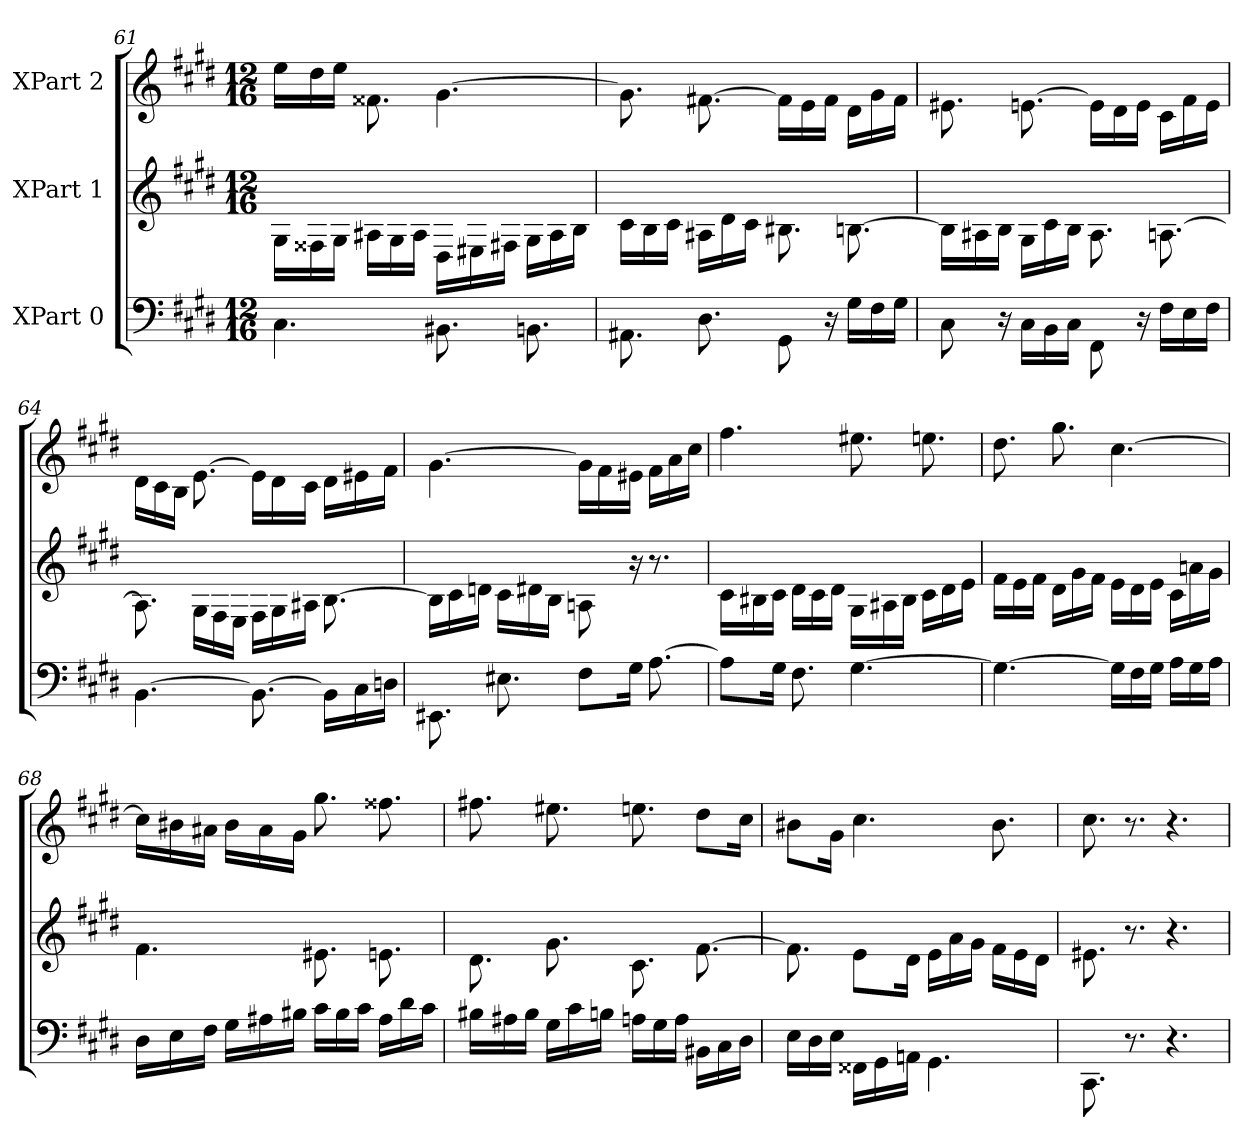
**kern	**kern	**kern
*part3	*part2	*part1
*staff3	*staff2	*staff1
*I"XPart 0	*I"XPart 1	*I"XPart 2
*clefF4	*clefG2	*clefG2
*k[f#c#g#d#]	*k[f#c#g#d#]	*k[f#c#g#d#]
*M12/16	*M12/16	*M12/16
=61	=61	=61
4.C#\	16G#\L	16ee\L
.	16F##X\	16dd#\
.	16G#\J	16ee\J
.	16A#X\L	8.f##X\
.	16G#\	.
.	16A#\J	.
8.BB#X\	16D#\L	[4.g#\
.	16E#X\	.
.	16F#X\J	.
8.BBn\	16G#\L	.
.	16A#\	.
.	16B\J	.
=62	=62	=62
8.AA#X\	16c#\L	8.g#\]
.	16B\	.
.	16c#\J	.
8.D#\	16A#X\L	[8.f#X\
.	16d#\	.
.	16c#\J	.
8GG#\	8.B#X\	16f#\L]
.	.	16e\
16r	.	16f#\J
16G#\L	[8.Bn\	16d#\L
16F#\	.	16g#\
16G#\J	.	16f#\J
=63	=63	=63
8C#\	16B\L]	8.e#X\
.	16A#X\	.
16r	16B\J	.
16C#\L	16G#\L	[8.en\
16BB\	16c#\	.
16C#\J	16B\J	.
8FF#\	8.A#\	16e\L]
.	.	16d#\
16r	.	16e\J
16F#\L	[8.An\	16c#\L
16E\	.	16f#\
16F#\J	.	16e\J
=64	=64	=64
[4.BB\	8.A\]	16d#\L
.	.	16c#\
.	.	16B\J
.	16G#\L	[8.e\
.	16F#\	.
.	16E\J	.
8.BB\_	16F#\L	16e\L]
.	16G#\	16d#\
.	16A#X\J	16c#\J
16BB\L]	[8.B\	16d#\L
16C#\	.	16e#X\
16Dn\J	.	16f#\J
=65	=65	=65
8.EE#X\	16B\L]	[4.g#\
.	16c#\	.
.	16dn\J	.
8.E#\	16c#\L	.
.	16d#X\	.
.	16B\J	.
8F#\L	8An\	16g#\L]
.	.	16f#\
16G#\J	16r	16e#X\J
[8.A\	8.r	16f#\L
.	.	16a\
.	.	16cc#\J
=66	=66	=66
8A\L]	16c#\L	4.ff#\
.	16B#X\	.
16G#\J	16c#\J	.
8.F#\	16d#\L	.
.	16c#\	.
.	16d#\J	.
[4.G#\	16G#\L	8.ee#X\
.	16A#X\	.
.	16B#\J	.
.	16c#\L	8.een\
.	16d#\	.
.	16e\J	.
=67	=67	=67
4.G#\_	16f#\L	8.dd#\
.	16e\	.
.	16f#\J	.
.	16d#\L	8.gg#\
.	16g#\	.
.	16f#\J	.
16G#\L]	16e\L	[4.cc#\
16F#\	16d#\	.
16G#\J	16e\J	.
16A\L	16c#\L	.
16G#\	16an\	.
16A\J	16g#\J	.
=68	=68	=68
16D#\L	4.f#\	16cc#\L]
16E\	.	16b#X\
16F#\J	.	16a#X\J
16G#\L	.	16b#\L
16A#X\	.	16a#\
16B#X\J	.	16g#\J
16c#\L	8.e#X\	8.gg#\
16B#\	.	.
16c#\J	.	.
16A#\L	8.en\	8.ff##X\
16d#\	.	.
16c#\J	.	.
=69	=69	=69
16B#X\L	8.d#\	8.ff#X\
16A#X\	.	.
16B#\J	.	.
16G#\L	8.g#\	8.ee#X\
16c#\	.	.
16Bn\J	.	.
16An\L	8.c#\	8.een\
16G#\	.	.
16A\J	.	.
16BB#X\L	[8.f#\	8dd#\L
16C#\	.	.
16D#\J	.	16cc#\J
=70	=70	=70
16E\L	8.f#\]	8b#X\L
16D#\	.	.
16E\J	.	16g#\J
16FF##X\L	8e\L	4.cc#\
16GG#\	.	.
16AAn\J	16d#\J	.
4.GG#\	16e\L	.
.	16a\	.
.	16g#\J	.
.	16f#\L	8.b#\
.	16e\	.
.	16d#\J	.
=71	=71	=71
8.CC#\	8.e#X\	8.cc#\
8.r	8.r	8.r
4.r	4.r	4.r
=	=	=
*-	*-	*-
